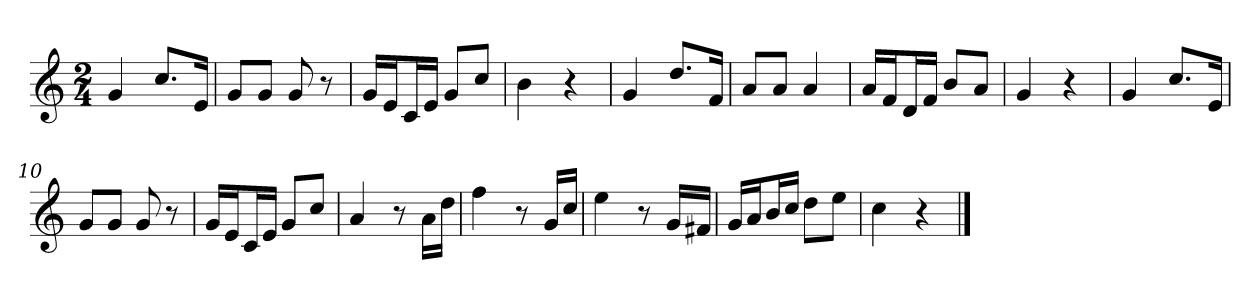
**kern
*part1
*staff1
*clefG2
*k[]
*C:
*M2/4
*MM120
=1
4g
8.cc/L
16e/Jk
=2
8g/L
8g/J
8g
8r
=3
16g/LL
16e/J
16c/L
16e/JJ
8g/L
8cc/J
=4
4b
4r
=5
4g
8.dd/L
16f/Jk
=6
8a/L
8a/J
4a
=7
16a/LL
16f/J
16d/L
16f/JJ
8b/L
8a/J
=8
4g
4r
=9
4g
8.cc/L
16e/Jk
=10
8g/L
8g/J
8g
8r
=11
16g/LL
16e/J
16c/L
16e/JJ
8g/L
8cc/J
=12
4a
8r
16a\LL
16dd\JJ
=13
4ff
8r
16g/LL
16cc/JJ
=14
4ee
8r
16g/LL
16f#X/JJ
=15
16g/LL
16a/J
16b/L
16cc/JJ
8dd\L
8ee\J
=16
4cc
4r
==
*-
